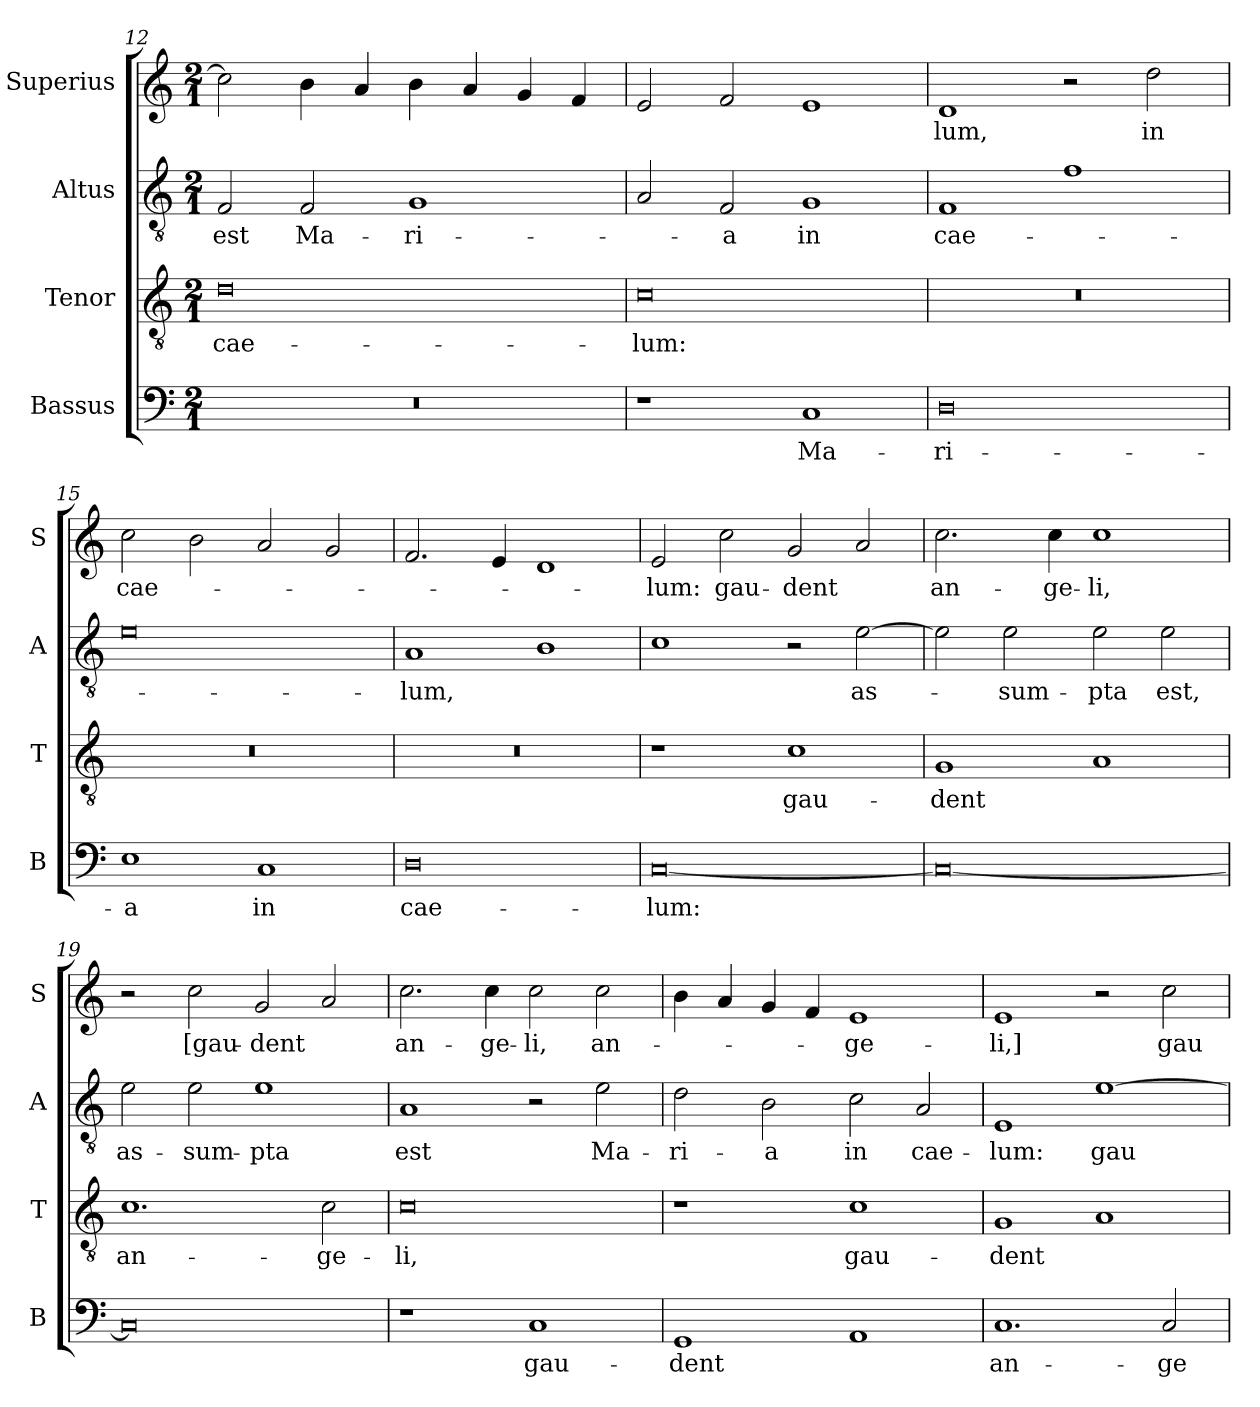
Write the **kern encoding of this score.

**kern	**text	**kern	**text	**kern	**text	**kern	**text
*part4	*part4	*part3	*part3	*part2	*part2	*part1	*part1
*staff4	*staff4	*staff3	*staff3	*staff2	*staff2	*staff1	*staff1
*I"Bassus	*	*I"Tenor	*	*I"Altus	*	*I"Superius	*
*I'B	*	*I'T	*	*I'A	*	*I'S	*
*clefF4	*	*clefGv2	*	*clefGv2	*	*clefG2	*
*k[]	*	*k[]	*	*k[]	*	*k[]	*
*M2/1	*	*M2/1	*	*M2/1	*	*M2/1	*
=12	=12	=12	=12	=12	=12	=12	=12
0r	.	0d	cae-	2F	est	2cc]	.
.	.	.	.	2F	Ma-	4b	.
.	.	.	.	.	.	4a	.
.	.	.	.	1G	-ri-	4b	.
.	.	.	.	.	.	4a	.
.	.	.	.	.	.	4g	.
.	.	.	.	.	.	4f	.
=13	=13	=13	=13	=13	=13	=13	=13
1r	.	0c	-lum:	2A	.	2e	.
.	.	.	.	2F	-a	2f	.
1C	Ma-	.	.	1G	in	1e	.
=14	=14	=14	=14	=14	=14	=14	=14
0D	-ri-	0r	.	1F	cae-	1d	-lum,
.	.	.	.	1f	.	2r	.
.	.	.	.	.	.	2dd	in
=15	=15	=15	=15	=15	=15	=15	=15
1E	-a	0r	.	0e	.	2cc	cae-
.	.	.	.	.	.	2b	.
1C	in	.	.	.	.	2a	.
.	.	.	.	.	.	2g	.
=16	=16	=16	=16	=16	=16	=16	=16
0D	cae-	0r	.	1A	-lum,	2.f	.
.	.	.	.	.	.	4e	.
.	.	.	.	1B	.	1d	.
=17	=17	=17	=17	=17	=17	=17	=17
[0C	-lum:	1r	.	1c	.	2e	-lum:
.	.	.	.	.	.	2cc	gau-
.	.	1c	gau-	2r	.	2g	-dent
.	.	.	.	[2e	as-	2a	.
=18	=18	=18	=18	=18	=18	=18	=18
0C_	.	1G	-dent	2e]	.	2.cc	an-
.	.	.	.	2e	-sum-	.	.
.	.	.	.	.	.	4cc	-ge-
.	.	1A	.	2e	-pta	1cc	-li,
.	.	.	.	2e	est,	.	.
=19	=19	=19	=19	=19	=19	=19	=19
0C]	.	1.c	an-	2e	as-	2r	.
.	.	.	.	2e	-sum-	2cc	[gau-
.	.	.	.	1e	-pta	2g	-dent
.	.	2c	-ge-	.	.	2a	.
=20	=20	=20	=20	=20	=20	=20	=20
1r	.	0c	-li,	1A	est	2.cc	an-
.	.	.	.	.	.	4cc	-ge-
1C	gau-	.	.	2r	.	2cc	-li,
.	.	.	.	2e	Ma-	2cc	an-
=21	=21	=21	=21	=21	=21	=21	=21
1GG	-dent	1r	.	2d	-ri-	4b	.
.	.	.	.	.	.	4a	.
.	.	.	.	2B	-a	4g	.
.	.	.	.	.	.	4f	.
1AA	.	1c	gau-	2c	in	1e	-ge-
.	.	.	.	2A	cae-	.	.
=22	=22	=22	=22	=22	=22	=22	=22
1.C	an-	1G	-dent	1E	-lum:	1e	-li,]
.	.	1A	.	[1e	gau-	2r	.
2C	-ge-	.	.	.	.	2cc	gau-
=	=	=	=	=	=	=	=
*-	*-	*-	*-	*-	*-	*-	*-
